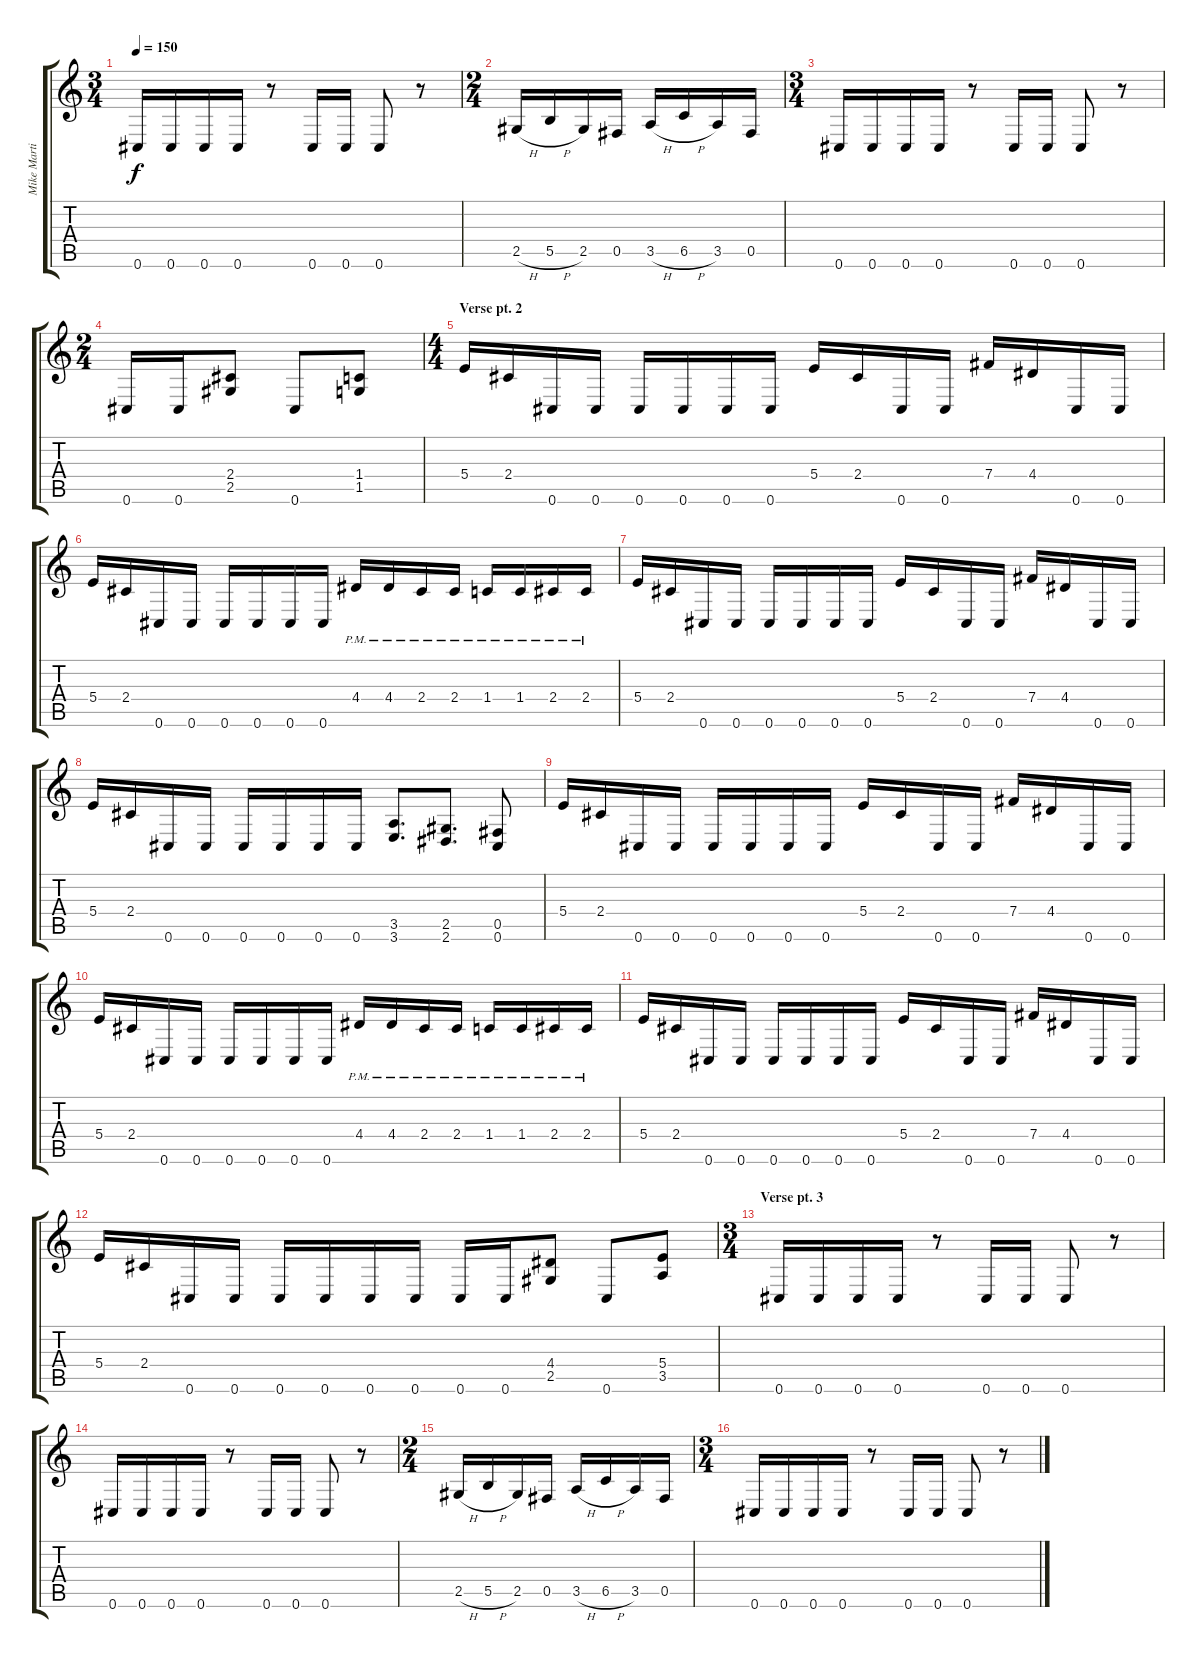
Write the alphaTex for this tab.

\track ("Mike Martin" "Mike Marti") {instrument overdrivenguitar}
\staff {score tabs}
\tuning (Db4 Ab3 E3 B2 Gb2 Db2) {hide}
\ts (3 4)
\tempo 150
\clef g2
\ks c
0.6.16{dy f} 0.6.16 0.6.16 0.6.16 r.8 0.6.16 0.6.16 0.6.8 r.8 |
\ts (2 4)
2.5{h}.16 5.5{h}.16 2.5.16 0.5.16 3.5{h}.16 6.5{h}.16 3.5.16 0.5.16 |
\ts (3 4)
0.6.16 0.6.16 0.6.16 0.6.16 r.8 0.6.16 0.6.16 0.6.8 r.8 |
\ts (2 4)
0.6.16 0.6.16 (2.4 2.5).8 0.6.8 (1.4 1.5).8 |
\ts (4 4)
\section ("" "Verse pt. 2")
5.4.16 2.4.16 0.6.16 0.6.16 0.6.16 0.6.16 0.6.16 0.6.16 5.4.16 2.4.16 0.6.16 0.6.16 7.4.16 4.4.16 0.6.16 0.6.16 |
5.4.16 2.4.16 0.6.16 0.6.16 0.6.16 0.6.16 0.6.16 0.6.16 4.4{pm}.16 4.4{pm}.16 2.4{pm}.16 2.4{pm}.16 1.4{pm}.16 1.4{pm}.16 2.4{pm}.16 2.4{pm}.16 |
5.4.16 2.4.16 0.6.16 0.6.16 0.6.16 0.6.16 0.6.16 0.6.16 5.4.16 2.4.16 0.6.16 0.6.16 7.4.16 4.4.16 0.6.16 0.6.16 |
5.4.16 2.4.16 0.6.16 0.6.16 0.6.16 0.6.16 0.6.16 0.6.16 (3.5 3.6).8{d} (2.5 2.6).8{d} (0.5 0.6).8 |
5.4.16 2.4.16 0.6.16 0.6.16 0.6.16 0.6.16 0.6.16 0.6.16 5.4.16 2.4.16 0.6.16 0.6.16 7.4.16 4.4.16 0.6.16 0.6.16 |
5.4.16 2.4.16 0.6.16 0.6.16 0.6.16 0.6.16 0.6.16 0.6.16 4.4{pm}.16 4.4{pm}.16 2.4{pm}.16 2.4{pm}.16 1.4{pm}.16 1.4{pm}.16 2.4{pm}.16 2.4{pm}.16 |
5.4.16 2.4.16 0.6.16 0.6.16 0.6.16 0.6.16 0.6.16 0.6.16 5.4.16 2.4.16 0.6.16 0.6.16 7.4.16 4.4.16 0.6.16 0.6.16 |
5.4.16 2.4.16 0.6.16 0.6.16 0.6.16 0.6.16 0.6.16 0.6.16 0.6.16 0.6.16 (4.4 2.5).8 0.6.8 (5.4 3.5).8 |
\ts (3 4)
\section ("" "Verse pt. 3")
0.6.16 0.6.16 0.6.16 0.6.16 r.8 0.6.16 0.6.16 0.6.8 r.8 |
0.6.16 0.6.16 0.6.16 0.6.16 r.8 0.6.16 0.6.16 0.6.8 r.8 |
\ts (2 4)
2.5{h}.16 5.5{h}.16 2.5.16 0.5.16 3.5{h}.16 6.5{h}.16 3.5.16 0.5.16 |
\ts (3 4)
0.6.16 0.6.16 0.6.16 0.6.16 r.8 0.6.16 0.6.16 0.6.8 r.8
